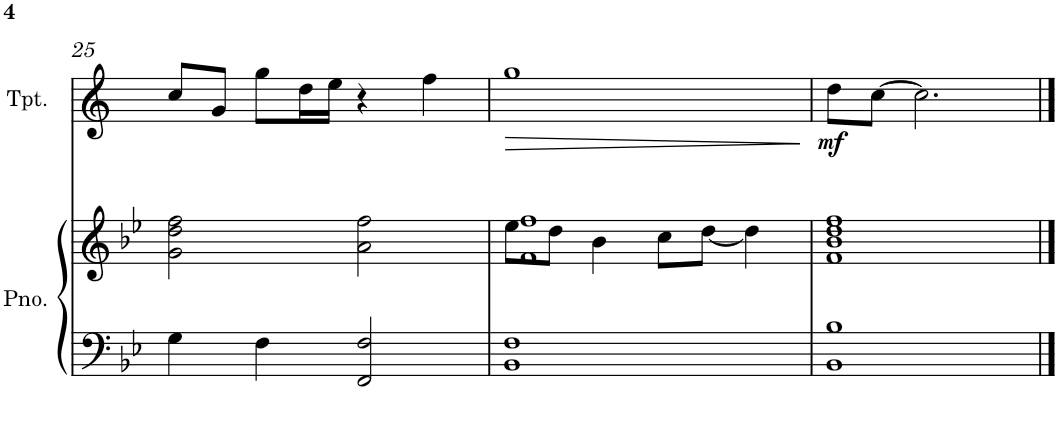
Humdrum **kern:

**kern	**kern	**kern	**dynam
*part2	*part2	*part1	*part1
*staff3	*staff2	*staff1	*staff1
*I"Grand Piano	*	*I"Trumpet	*
*I'Pno.	*	*I'Tpt.	*
!!LO:PB:g=z
*clefF4	*clefG2	*clefG2	*
*	*	*Trd1c2	*
*k[b-e-]	*k[b-e-]	*k[]	*
*M4/4	*M4/4	*M4/4	*
*met(c)	*met(c)	*met(c)	*
=25	=25	=25	=25
4G\	2g\ 2dd\ 2ff\	8cc/L	.
.	.	8g/J	.
4F\	.	8gg\L	.
.	.	16dd\L	.
.	.	16ee\JJ	.
2FF/ 2F/	2a\ 2ff\	4r	.
.	.	4ff\	.
=26	=26	=26	=26
*	*^	*	*
!	!	!	!	!LO:HP:b
1BB- 1F	1f 1ff	8ee-\L	1gg	>
.	.	8dd\J	.	.
.	.	4b-\	.	.
.	.	8cc\L	.	.
.	.	[<8dd\J	.	.
.	.	4dd\]	.	.
*	*v	*v	*	*
.	.	.	]
=27	=27	=27	=27
!	!	!	!LO:DY:b
1BB- 1B-	1f 1b- 1dd 1ff	8dd\L	mf
.	.	[8cc\J	.
.	.	2.cc\]	.
==	==	==	==
*-	*-	*-	*-
